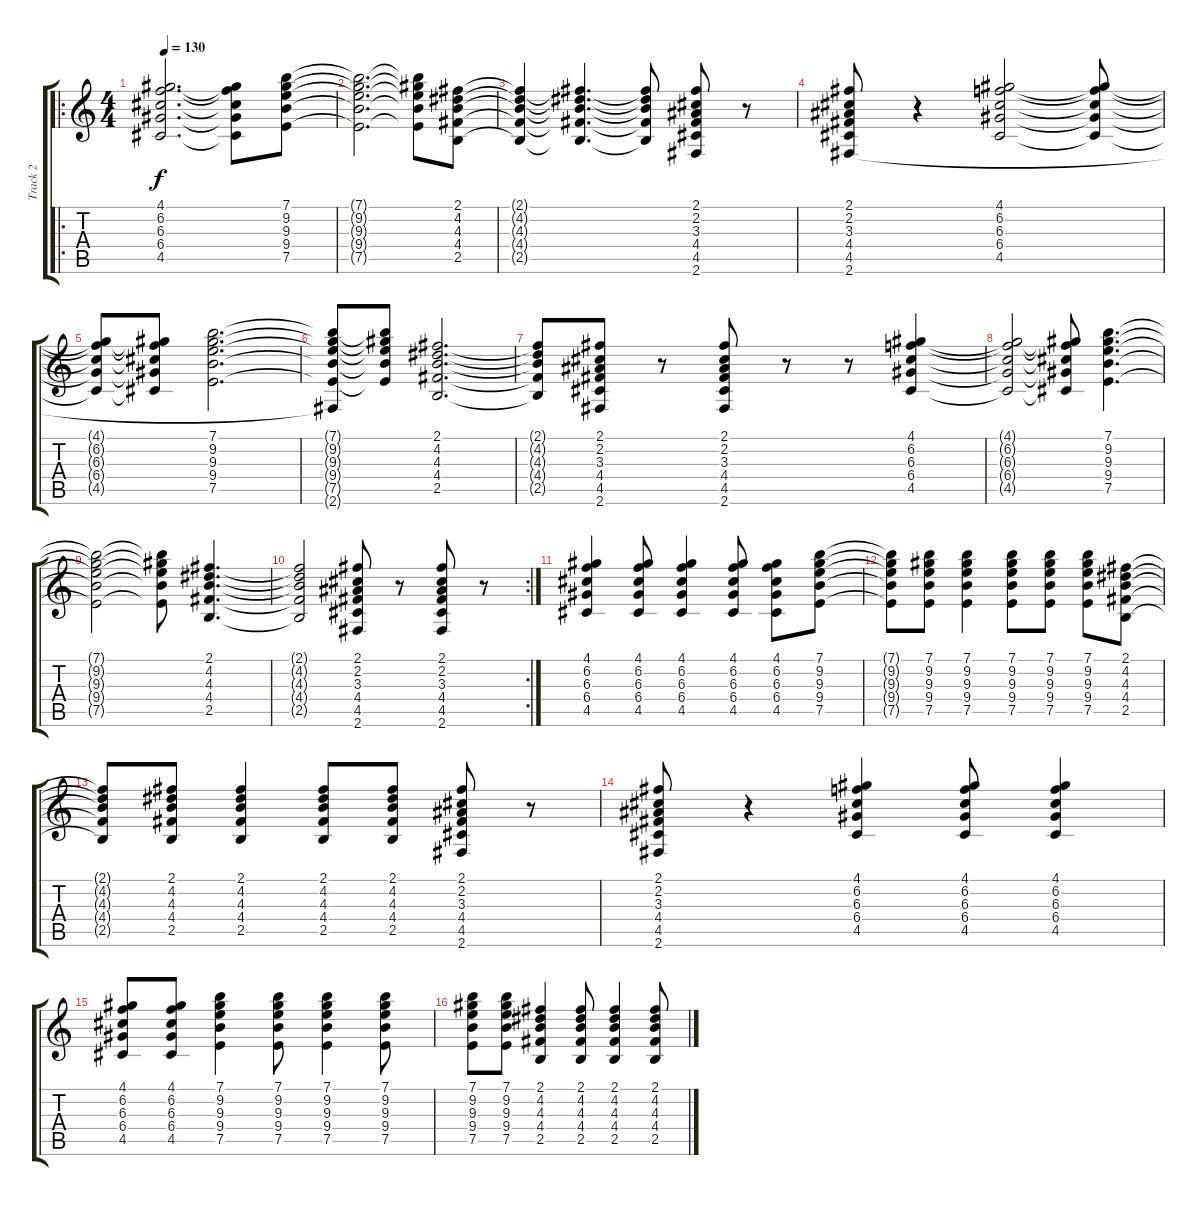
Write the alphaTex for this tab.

\track ("Track 2" "Track 2") {instrument electricguitarclean}
\staff {score tabs}
\tuning (E4 B3 G3 D3 A2 E2) {hide}
\ro
\ts (4 4)
\tempo 130
\clef g2
\ks c
(4.1 6.2 6.3 6.4 4.5).2{d dy f} (4.1{t} 6.2{t} 6.3{t} 6.4{t} 4.5{t}).8 (7.1 9.2 9.3 9.4 7.5).8 |
(7.1{t} 9.2{t} 9.3{t} 9.4{t} 7.5{t}).2{d} (7.1{t} 9.2{t} 9.3{t} 9.4{t} 7.5{t}).8 (2.1 4.2 4.3 4.4 2.5).8 |
(2.1{t} 4.2{t} 4.3{t} 4.4{t} 2.5{t}).4 (2.1{t} 4.2{t} 4.3{t} 4.4{t} 2.5{t}).4{d} (2.1{t} 4.2{t} 4.3{t} 4.4{t} 2.5{t}).8 (2.1 2.2 3.3 4.4 4.5 2.6).8 r.8 |
(2.1 2.2 3.3 4.4 4.5 2.6).8 r.4 (4.1 6.2 6.3 6.4 4.5).2 (4.1{t} 6.2{t} 6.3{t} 6.4{t} 4.5{t}).8 |
(4.1{t} 6.2{t} 6.3{t} 6.4{t} 4.5{t}).8 (4.1{t} 6.2{t} 6.3{t} 6.4{t} 4.5{t}).8 (7.1 9.2 9.3 9.4 7.5).2{d} |
(7.1{t} 9.2{t} 9.3{t} 9.4{t} 7.5{t} 2.6{t}).8 (7.1{t} 9.2{t} 9.3{t} 9.4{t} 7.5{t}).8 (2.1 4.2 4.3 4.4 2.5).2{d} |
(2.1{t} 4.2{t} 4.3{t} 4.4{t} 2.5{t}).8 (2.1 2.2 3.3 4.4 4.5 2.6).8 r.8 (2.1 2.2 3.3 4.4 4.5 2.6).8 r.8 r.8 (4.1 6.2 6.3 6.4 4.5).4 |
(4.1{t} 6.2{t} 6.3{t} 6.4{t} 4.5{t}).2 (4.1{t} 6.2{t} 6.3{t} 6.4{t} 4.5{t}).8 (7.1 9.2 9.3 9.4 7.5).4{d} |
(7.1{t} 9.2{t} 9.3{t} 9.4{t} 7.5{t}).2 (7.1{t} 9.2{t} 9.3{t} 9.4{t} 7.5{t}).8 (2.1 4.2 4.3 4.4 2.5).4{d} |
\rc 2
(2.1{t} 4.2{t} 4.3{t} 4.4{t} 2.5{t}).2 (2.1 2.2 3.3 4.4 4.5 2.6).8 r.8 (2.1 2.2 3.3 4.4 4.5 2.6).8 r.8 |
(4.1 6.2 6.3 6.4 4.5).4 (4.1 6.2 6.3 6.4 4.5).8 (4.1 6.2 6.3 6.4 4.5).4 (4.1 6.2 6.3 6.4 4.5).8 (4.1 6.2 6.3 6.4 4.5).8 (7.1 9.2 9.3 9.4 7.5).8 |
(7.1{t} 9.2{t} 9.3{t} 9.4{t} 7.5{t}).8 (7.1 9.2 9.3 9.4 7.5).8 (7.1 9.2 9.3 9.4 7.5).4 (7.1 9.2 9.3 9.4 7.5).8 (7.1 9.2 9.3 9.4 7.5).8 (7.1 9.2 9.3 9.4 7.5).8 (2.1 4.2 4.3 4.4 2.5).8 |
(2.1{t} 4.2{t} 4.3{t} 4.4{t} 2.5{t}).8 (2.1 4.2 4.3 4.4 2.5).8 (2.1 4.2 4.3 4.4 2.5).4 (2.1 4.2 4.3 4.4 2.5).8 (2.1 4.2 4.3 4.4 2.5).8 (2.1 2.2 3.3 4.4 4.5 2.6).8 r.8 |
(2.1 2.2 3.3 4.4 4.5 2.6).8 r.4 (4.1 6.2 6.3 6.4 4.5).4 (4.1 6.2 6.3 6.4 4.5).8 (4.1 6.2 6.3 6.4 4.5).4 |
(4.1 6.2 6.3 6.4 4.5).8 (4.1 6.2 6.3 6.4 4.5).8 (7.1 9.2 9.3 9.4 7.5).4 (7.1 9.2 9.3 9.4 7.5).8 (7.1 9.2 9.3 9.4 7.5).4 (7.1 9.2 9.3 9.4 7.5).8 |
(7.1 9.2 9.3 9.4 7.5).8 (7.1 9.2 9.3 9.4 7.5).8 (2.1 4.2 4.3 4.4 2.5).4 (2.1 4.2 4.3 4.4 2.5).8 (2.1 4.2 4.3 4.4 2.5).4 (2.1 4.2 4.3 4.4 2.5).8
